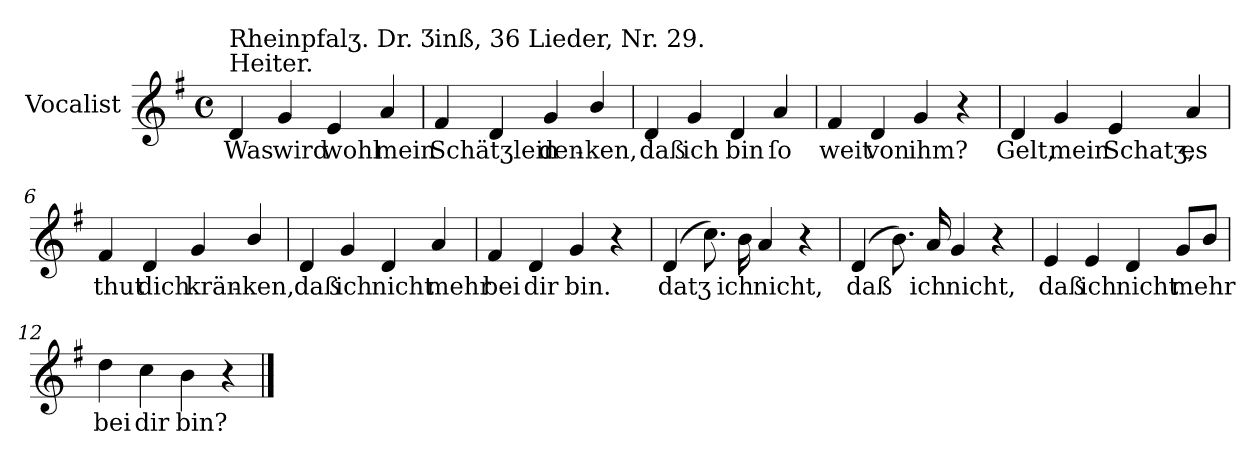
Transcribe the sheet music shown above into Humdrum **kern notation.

**kern	**text
*part1	*part1
*staff1	*staff1
*I"Vocalist	*
*k[f#]	*
*G:	*
*M4/4	*
*met(c)	*
=1	=1
!LO:TX:a:t=Heiter.	!
!LO:TX:a:t=Rheinpfalʒ. Dr. Ʒinß, 36 Lieder, Nr. 29.	!
4d	Was
4g	wird
4e	wohl
4a	mein
=2	=2
4f#	Schätʒlein
4d	.
4g	den-
4b/	-ken,
=3	=3
4d	daß
4g	ich
4d	bin
4a	ſo
=4	=4
4f#	weit
4d	von
4g	ihm?
4r	.
=5	=5
4d	Gelt,
4g	mein
4e	Schatʒ,
4a	es
=6	=6
4f#	thut
4d	dich
4g	krän-
4b/	-ken,
=7	=7
4d	daß
4g	ich
4d	nicht
4a	mehr
=8	=8
4f#	bei
4d	dir
4g	bin.
4r	.
=9	=9
(4d	datʒ
8.cc)	.
16b	ich
4a	nicht,
4r	.
=10	=10
(4d	daß
8.b)	.
16a	ich
4g	nicht,
4r	.
=11	=11
4e	daß
4e	ich
4d	nicht
8gL	mehr
8bJ	.
=12	=12
4dd	bei
4cc	dir
4b	bin?
4r	.
==	==
*-	*-
